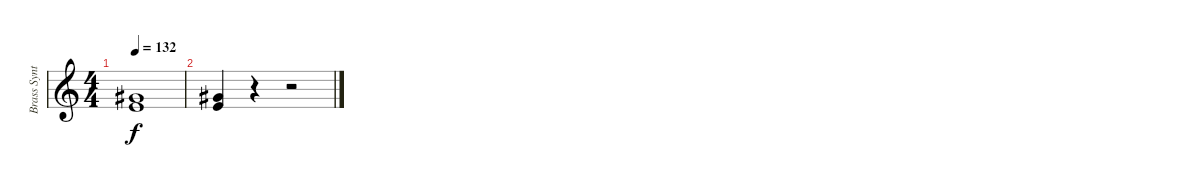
\track ("Brass Synth" "Brass Synt") {instrument brasssection}
\staff {score}
\tuning (E4 B3 G3 D3 A2 E2) {hide}
\ts (4 4)
\tempo 132
\clef g2
\ks c
(4.1 5.2).1{dy f} |
(4.1 5.2).4 r.4 r.2
